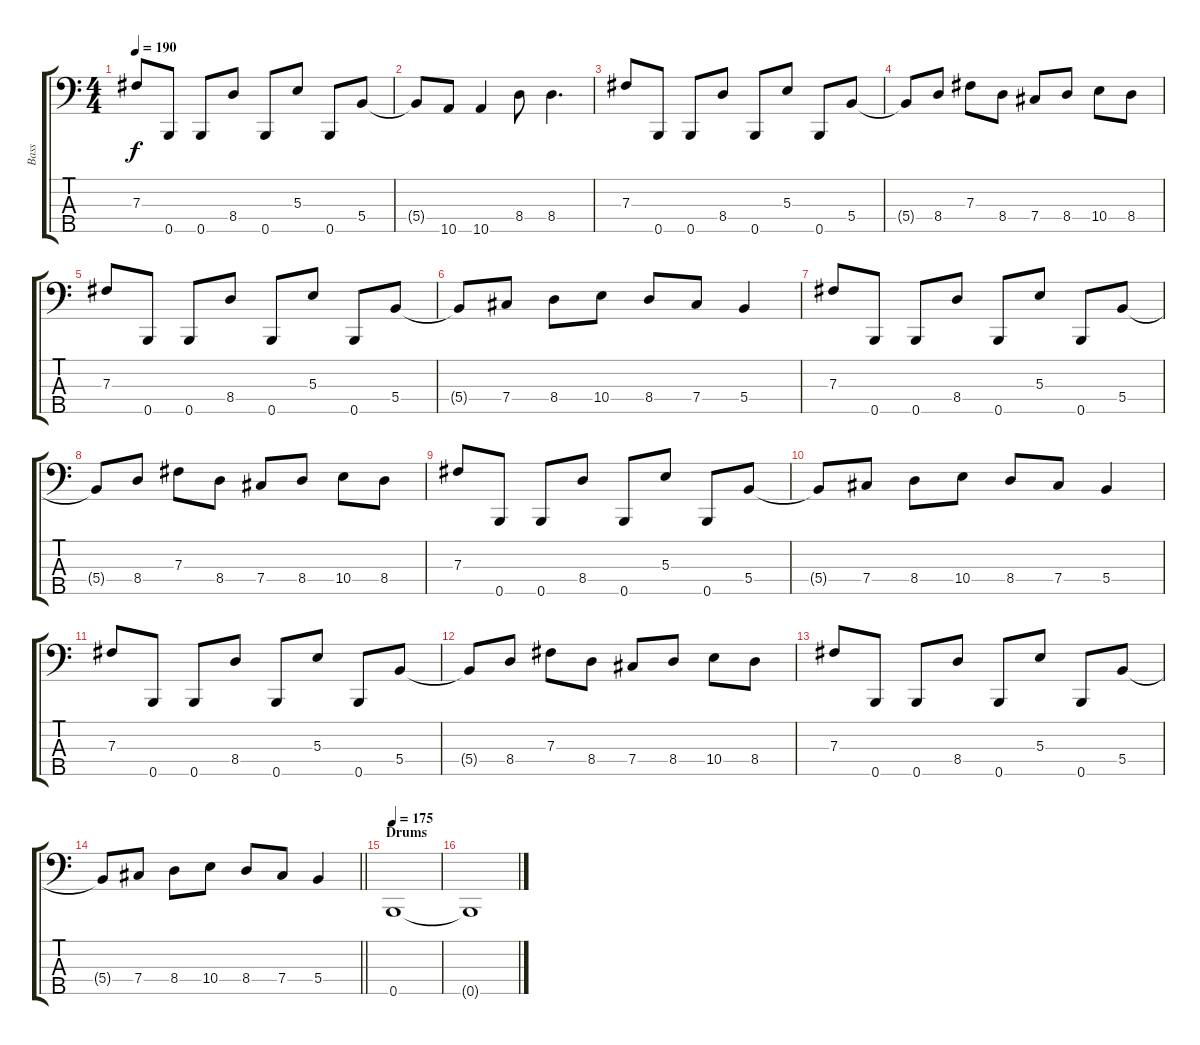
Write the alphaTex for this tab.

\track ("Bass" "Bass") {instrument electricbassfinger}
\staff {score tabs}
\tuning (A2 E2 B1 Gb1 B0) {hide}
\ts (4 4)
\tempo 190
\clef f4
\ks c
7.3.8{dy f} 0.5.8 0.5.8 8.4.8 0.5.8 5.3.8 0.5.8 5.4.8 |
5.4{t}.8 10.5.8 10.5.4 8.4.8 8.4.4{d} |
7.3.8 0.5.8 0.5.8 8.4.8 0.5.8 5.3.8 0.5.8 5.4.8 |
5.4{t}.8 8.4.8 7.3.8 8.4.8 7.4.8 8.4.8 10.4.8 8.4.8 |
7.3.8 0.5.8 0.5.8 8.4.8 0.5.8 5.3.8 0.5.8 5.4.8 |
5.4{t}.8 7.4.8 8.4.8 10.4.8 8.4.8 7.4.8 5.4.4 |
7.3.8 0.5.8 0.5.8 8.4.8 0.5.8 5.3.8 0.5.8 5.4.8 |
5.4{t}.8 8.4.8 7.3.8 8.4.8 7.4.8 8.4.8 10.4.8 8.4.8 |
7.3.8 0.5.8 0.5.8 8.4.8 0.5.8 5.3.8 0.5.8 5.4.8 |
5.4{t}.8 7.4.8 8.4.8 10.4.8 8.4.8 7.4.8 5.4.4 |
7.3.8 0.5.8 0.5.8 8.4.8 0.5.8 5.3.8 0.5.8 5.4.8 |
5.4{t}.8 8.4.8 7.3.8 8.4.8 7.4.8 8.4.8 10.4.8 8.4.8 |
7.3.8 0.5.8 0.5.8 8.4.8 0.5.8 5.3.8 0.5.8 5.4.8 |
\barLineRight lightlight
5.4{t}.8 7.4.8 8.4.8 10.4.8 8.4.8 7.4.8 5.4.4 |
\section ("" "Drums")
\tempo 175
0.5.1 |
0.5{t}.1
